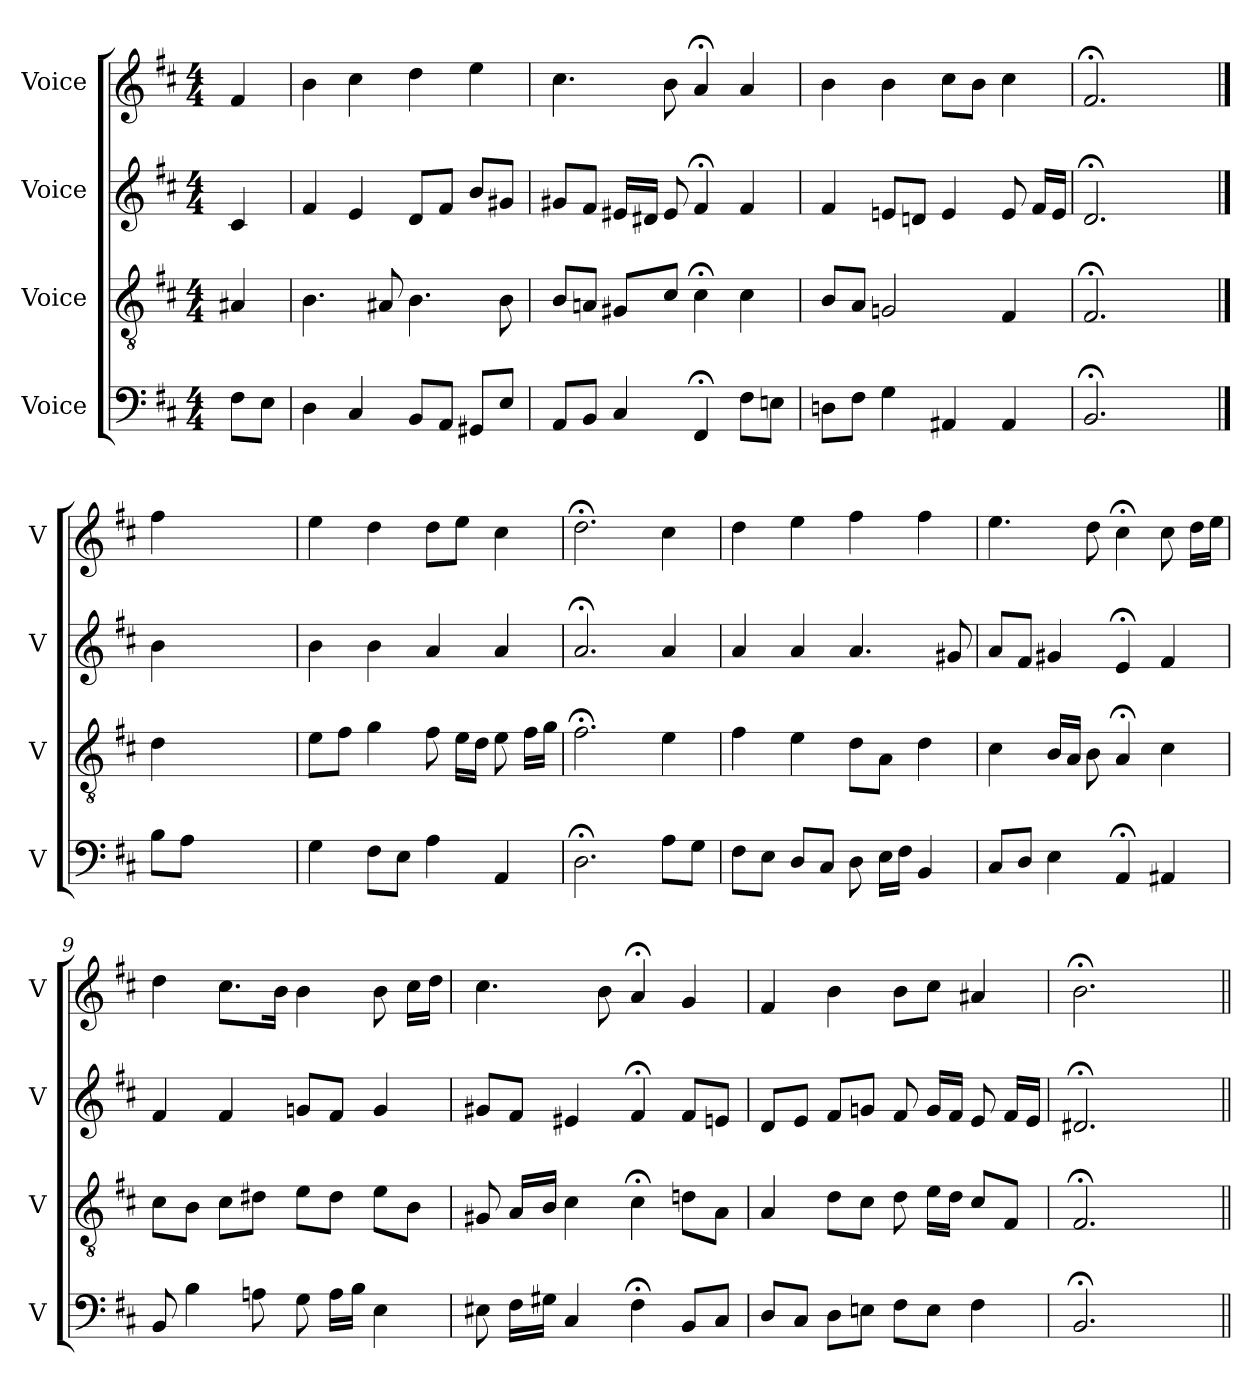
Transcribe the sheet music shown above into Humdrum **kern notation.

**kern	**kern	**kern	**kern
*part4	*part3	*part2	*part1
*staff4	*staff3	*staff2	*staff1
*I"Voice	*I"Voice	*I"Voice	*I"Voice
*I'V	*I'V	*I'V	*I'V
*clefF4	*clefGv2	*clefG2	*clefG2
*k[f#c#]	*k[f#c#]	*k[f#c#]	*k[f#c#]
*M4/4	*M4/4	*M4/4	*M4/4
*MM100	*MM100	*MM100	*MM100
=	=	=	=
8F#\L	4A#X/	4c#/	4f#/
8E\J	.	.	.
=1	=1	=1	=1
4D\	4.B\	4f#/	4b\
4C#/	.	4e/	4cc#\
.	8A#X/	.	.
8BB/L	4.B\	8d/L	4dd\
8AA/J	.	8f#/J	.
8GG#X/L	.	8b/L	4ee\
8E/J	8B\	8g#X/J	.
=2	=2	=2	=2
8AA/L	8B/L	8g#X/L	4.cc#\
8BB/J	8An/J	8f#/J	.
4C#/	8G#X/L	16e#X/LL	.
.	.	16d#X/JJ	.
.	8c#/J	8e#/	8b\
4FF#;/	4c#;\	4f#;/	4a;/
8F#\L	4c#\	4f#/	4a/
8En\J	.	.	.
=3	=3	=3	=3
8Dn\L	8B/L	4f#/	4b\
8F#\J	8A/J	.	.
4G\	2Gn/	8en/L	4b\
.	.	8dn/J	.
4AA#X/	.	4e/	8cc#\L
.	.	.	8b\J
4AA#/	4F#/	8e/	4cc#\
.	.	16f#/LL	.
.	.	16e/JJ	.
!!LO:LB:g=z
=4	=4	=4	=4
2.BB;/	2.F#;/	2.d;/	2.f#;/
4ryy	4ryy	4ryy	4ryy
==	==	==	==
8B\L	4d\	4b\	4ff#\
8A\J	.	.	.
2.ryy	2.ryy	2.ryy	2.ryy
=5	=5	=5	=5
4G\	8e\L	4b\	4ee\
.	8f#\J	.	.
8F#\L	4g\	4b\	4dd\
8E\J	.	.	.
4A\	8f#\	4a/	8dd\L
.	16e\LL	.	8ee\J
.	16d\JJ	.	.
4AA/	8e\	4a/	4cc#\
.	16f#\LL	.	.
.	16g\JJ	.	.
=6	=6	=6	=6
2.D;\	2.f#;\	2.a;/	2.dd;\
8A\L	4e\	4a/	4cc#\
8G\J	.	.	.
=7	=7	=7	=7
8F#\L	4f#\	4a/	4dd\
8E\J	.	.	.
8D/L	4e\	4a/	4ee\
8C#/J	.	.	.
8D\	8d\L	4.a/	4ff#\
16E\LL	8A\J	.	.
16F#\JJ	.	.	.
4BB/	4d\	.	4ff#\
.	.	8g#X/	.
!!LO:LB:g=z
=8	=8	=8	=8
8C#/L	4c#\	8a/L	4.ee\
8D/J	.	8f#/J	.
4E\	16B/LL	4g#X/	.
.	16A/JJ	.	.
.	8B\	.	8dd\
4AA;/	4A;/	4e;/	4cc#;\
4AA#X/	4c#\	4f#/	8cc#\
.	.	.	16dd\LL
.	.	.	16ee\JJ
=9	=9	=9	=9
8BB/	8c#\L	4f#/	4dd\
4B\	8B\J	.	.
.	8c#\L	4f#/	8.cc#\L
8An\	8d#X\J	.	.
.	.	.	16b\Jk
8G\	8e\L	8gn/L	4b\
16A\LL	8d#\J	8f#/J	.
16B\JJ	.	.	.
4E\	8e\L	4g/	8b\
.	8B\J	.	16cc#\LL
.	.	.	16dd\JJ
=10	=10	=10	=10
8E#X\	8G#X/	8g#X/L	4.cc#\
16F#\LL	16A/LL	8f#/J	.
16G#X\JJ	16B/JJ	.	.
4C#/	4c#\	4e#X/	.
.	.	.	8b\
4F#;\	4c#;\	4f#;/	4a;/
8BB/L	8dn\L	8f#/L	4g/
8C#/J	8A\J	8en/J	.
!!LO:PB:g=z
=11	=11	=11	=11
8D/L	4A/	8d/L	4f#/
8C#/J	.	8e/J	.
8D\L	8d\L	8f#/L	4b\
8En\J	8c#\J	8gn/J	.
8F#\L	8d\	8f#/	8b\L
8E\J	16e\LL	16g/LL	8cc#\J
.	16d\JJ	16f#/JJ	.
4F#\	8c#/L	8e/	4a#X/
.	8F#/J	16f#/LL	.
.	.	16e/JJ	.
=12	=12	=12	=12
2.BB;/	2.F#;/	2.d#X;/	2.b;\
4ryy	4ryy	4ryy	4ryy
=||	=||	=||	=||
*-	*-	*-	*-
